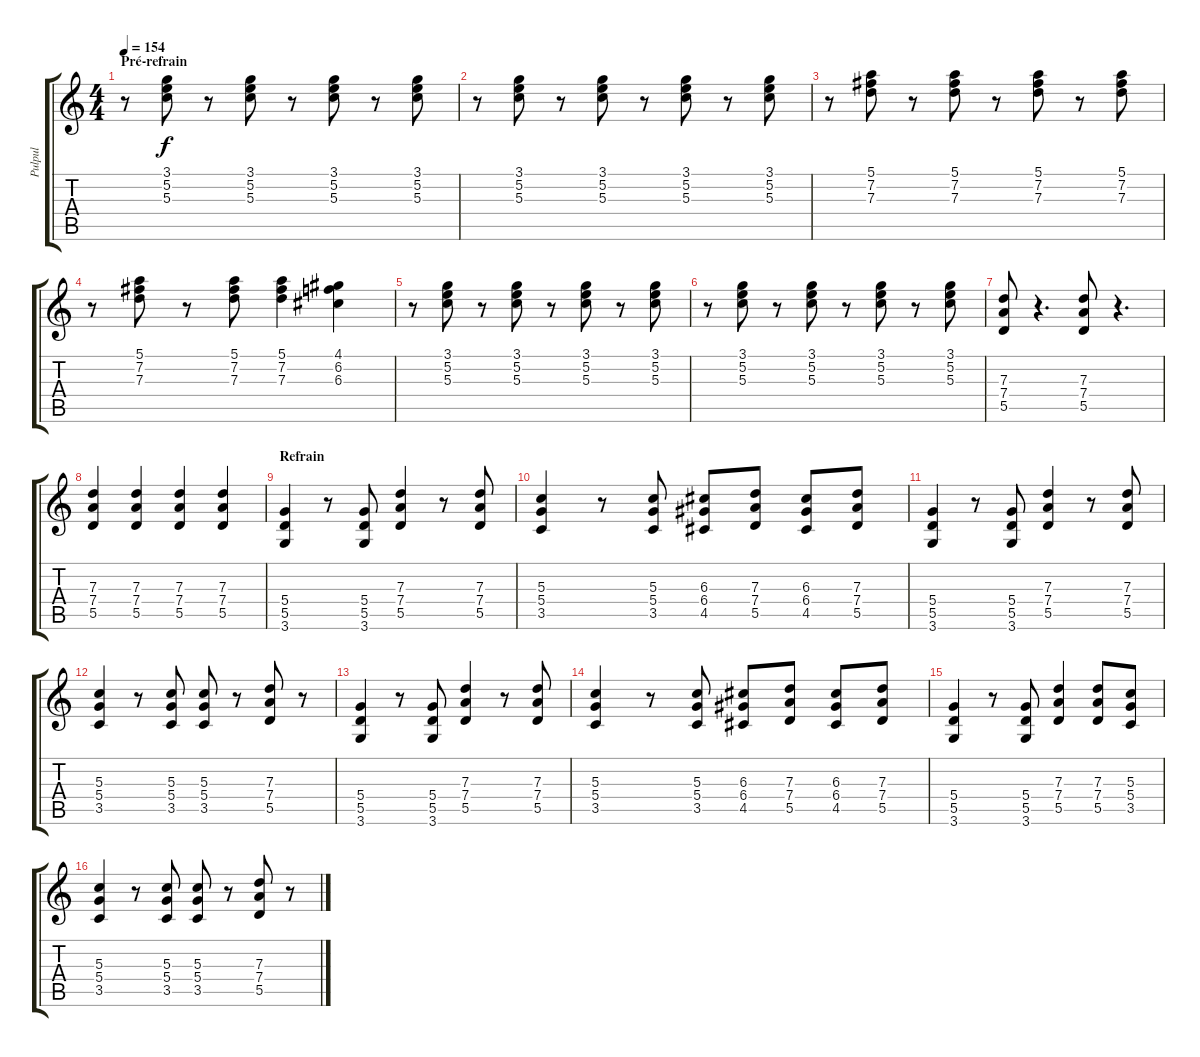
\track ("Pulpul" "Pulpul") {instrument overdrivenguitar}
\staff {score tabs}
\tuning (E4 B3 G3 D3 A2 E2) {hide}
\ts (4 4)
\section ("" "Pré-refrain")
\tempo 154
\clef g2
\ks c
r.8{dy f instrument electricguitarclean} (3.1 5.2 5.3).8 r.8 (3.1 5.2 5.3).8 r.8 (3.1 5.2 5.3).8 r.8 (3.1 5.2 5.3).8 |
r.8{instrument electricguitarclean} (3.1 5.2 5.3).8 r.8 (3.1 5.2 5.3).8 r.8 (3.1 5.2 5.3).8 r.8 (3.1 5.2 5.3).8 |
r.8{instrument electricguitarclean} (5.1 7.2 7.3).8 r.8 (5.1 7.2 7.3).8 r.8 (5.1 7.2 7.3).8 r.8 (5.1 7.2 7.3).8 |
r.8{instrument electricguitarclean} (5.1 7.2 7.3).8 r.8 (5.1 7.2 7.3).8 (5.1 7.2 7.3).4 (4.1 6.2 6.3).4 |
r.8{instrument electricguitarclean} (3.1 5.2 5.3).8 r.8 (3.1 5.2 5.3).8 r.8 (3.1 5.2 5.3).8 r.8 (3.1 5.2 5.3).8 |
r.8{instrument electricguitarclean} (3.1 5.2 5.3).8 r.8 (3.1 5.2 5.3).8 r.8 (3.1 5.2 5.3).8 r.8 (3.1 5.2 5.3).8 |
(7.3 7.4 5.5).8{instrument overdrivenguitar} r.4{d} (7.3 7.4 5.5).8 r.4{d} |
(7.3 7.4 5.5).4 (7.3 7.4 5.5).4 (7.3 7.4 5.5).4 (7.3 7.4 5.5).4 |
\section ("" "Refrain")
(5.4 5.5 3.6).4{instrument distortionguitar} r.8 (5.4 5.5 3.6).8 (7.3 7.4 5.5).4 r.8 (7.3 7.4 5.5).8 |
(5.3 5.4 3.5).4 r.8 (5.3 5.4 3.5).8 (6.3 6.4 4.5).8 (7.3 7.4 5.5).8 (6.3 6.4 4.5).8 (7.3 7.4 5.5).8 |
(5.4 5.5 3.6).4 r.8 (5.4 5.5 3.6).8 (7.3 7.4 5.5).4 r.8 (7.3 7.4 5.5).8 |
(5.3 5.4 3.5).4 r.8 (5.3 5.4 3.5).8 (5.3 5.4 3.5).8 r.8 (7.3 7.4 5.5).8 r.8 |
(5.4 5.5 3.6).4{instrument distortionguitar} r.8 (5.4 5.5 3.6).8 (7.3 7.4 5.5).4 r.8 (7.3 7.4 5.5).8 |
(5.3 5.4 3.5).4 r.8 (5.3 5.4 3.5).8 (6.3 6.4 4.5).8 (7.3 7.4 5.5).8 (6.3 6.4 4.5).8 (7.3 7.4 5.5).8 |
(5.4 5.5 3.6).4 r.8 (5.4 5.5 3.6).8 (7.3 7.4 5.5).4 (7.3 7.4 5.5).8 (5.3 5.4 3.5).8 |
(5.3 5.4 3.5).4 r.8 (5.3 5.4 3.5).8 (5.3 5.4 3.5).8 r.8 (7.3 7.4 5.5).8 r.8
